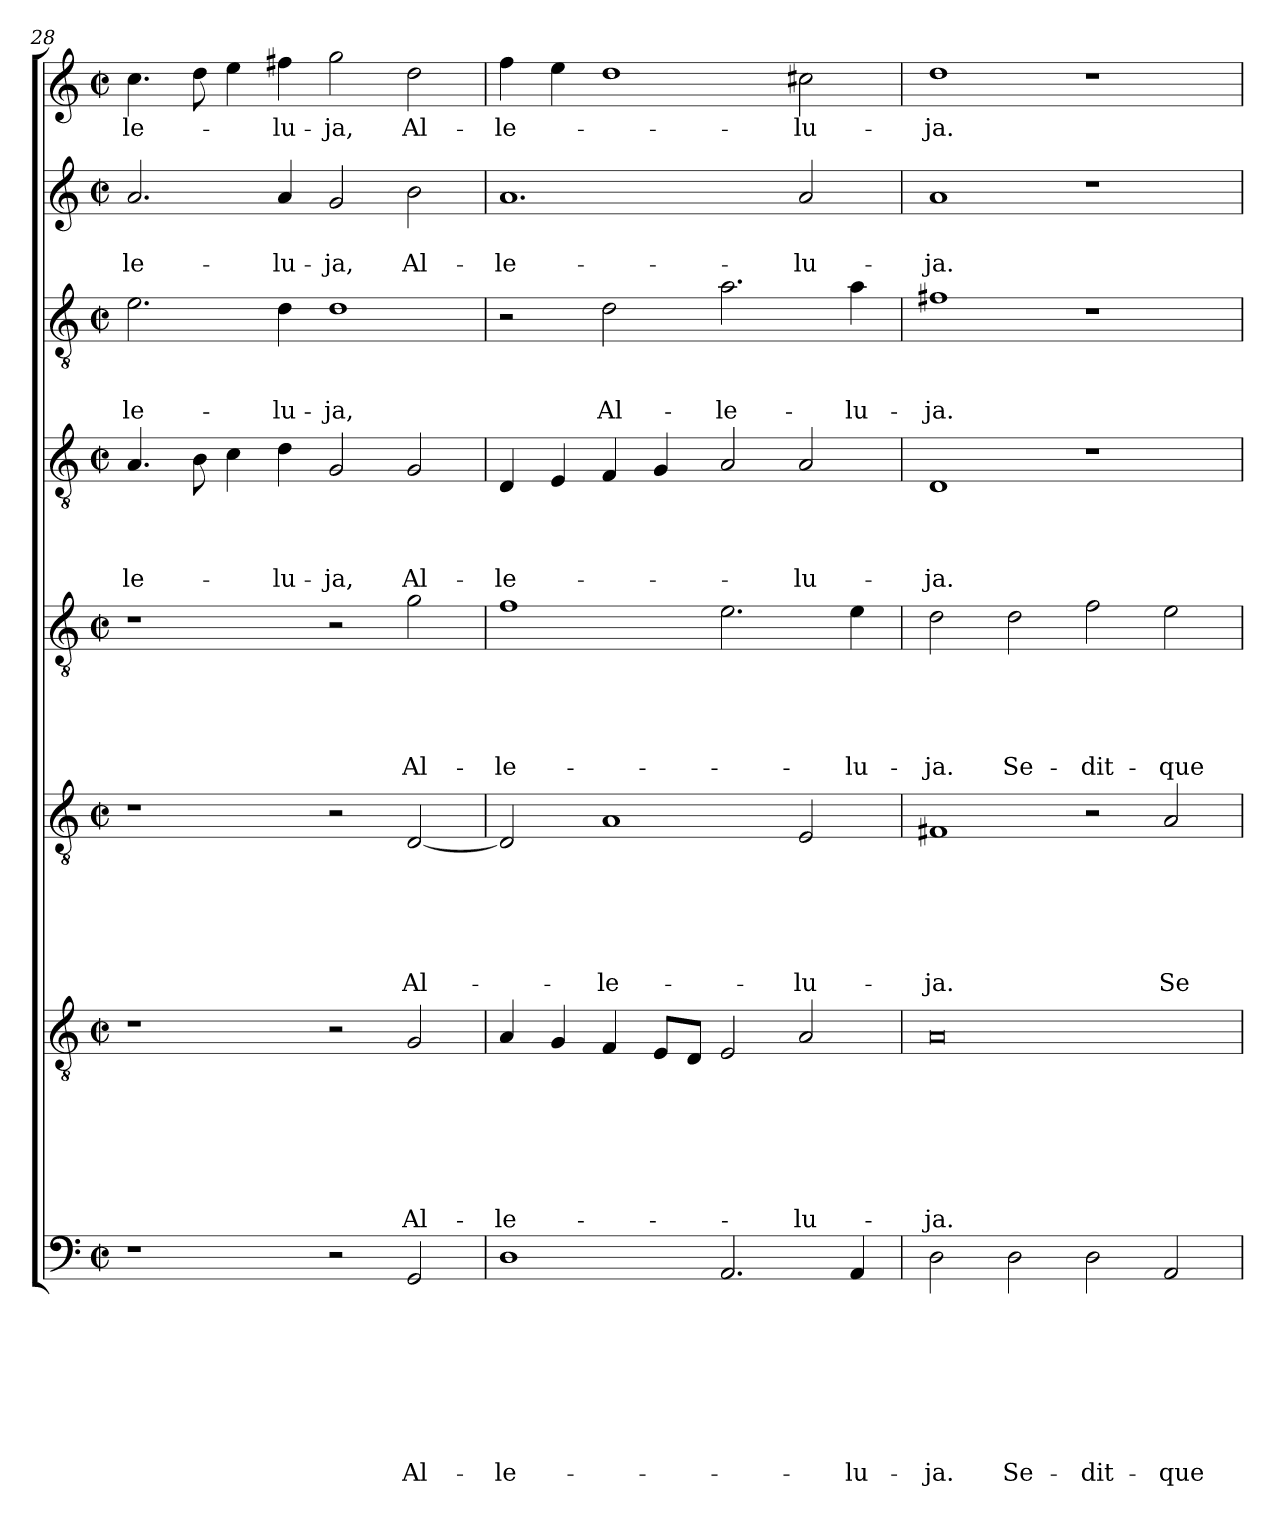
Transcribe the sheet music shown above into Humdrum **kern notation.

**kern	**text	**text	**text	**text	**text	**text	**text	**text	**kern	**text	**text	**text	**text	**text	**text	**text	**kern	**text	**text	**text	**text	**text	**text	**kern	**text	**text	**text	**text	**text	**kern	**text	**text	**text	**text	**kern	**text	**text	**text	**kern	**text	**text	**kern	**text
*part8	*part8	*part8	*part8	*part8	*part8	*part8	*part8	*part8	*part7	*part7	*part7	*part7	*part7	*part7	*part7	*part7	*part6	*part6	*part6	*part6	*part6	*part6	*part6	*part5	*part5	*part5	*part5	*part5	*part5	*part4	*part4	*part4	*part4	*part4	*part3	*part3	*part3	*part3	*part2	*part2	*part2	*part1	*part1
*staff8	*staff8	*staff8	*staff8	*staff8	*staff8	*staff8	*staff8	*staff8	*staff7	*staff7	*staff7	*staff7	*staff7	*staff7	*staff7	*staff7	*staff6	*staff6	*staff6	*staff6	*staff6	*staff6	*staff6	*staff5	*staff5	*staff5	*staff5	*staff5	*staff5	*staff4	*staff4	*staff4	*staff4	*staff4	*staff3	*staff3	*staff3	*staff3	*staff2	*staff2	*staff2	*staff1	*staff1
*clefF4	*	*	*	*	*	*	*	*	*clefGv2	*	*	*	*	*	*	*	*clefGv2	*	*	*	*	*	*	*clefGv2	*	*	*	*	*	*clefGv2	*	*	*	*	*clefGv2	*	*	*	*clefG2	*	*	*clefG2	*
*k[]	*	*	*	*	*	*	*	*	*k[]	*	*	*	*	*	*	*	*k[]	*	*	*	*	*	*	*k[]	*	*	*	*	*	*k[]	*	*	*	*	*k[]	*	*	*	*k[]	*	*	*k[]	*
*C:	*	*	*	*	*	*	*	*	*C:	*	*	*	*	*	*	*	*C:	*	*	*	*	*	*	*C:	*	*	*	*	*	*C:	*	*	*	*	*C:	*	*	*	*C:	*	*	*C:	*
*M2/2	*	*	*	*	*	*	*	*	*M2/2	*	*	*	*	*	*	*	*M2/2	*	*	*	*	*	*	*M2/2	*	*	*	*	*	*M2/2	*	*	*	*	*M2/2	*	*	*	*M2/2	*	*	*M2/2	*
*met(c|)	*	*	*	*	*	*	*	*	*met(c|)	*	*	*	*	*	*	*	*met(c|)	*	*	*	*	*	*	*met(c|)	*	*	*	*	*	*met(c|)	*	*	*	*	*met(c|)	*	*	*	*met(c|)	*	*	*met(c|)	*
=28	=28	=28	=28	=28	=28	=28	=28	=28	=28	=28	=28	=28	=28	=28	=28	=28	=28	=28	=28	=28	=28	=28	=28	=28	=28	=28	=28	=28	=28	=28	=28	=28	=28	=28	=28	=28	=28	=28	=28	=28	=28	=28	=28
!	!	!	!	!	!	!	!	!	!	!	!	!	!	!	!	!	!	!	!	!	!	!	!	!	!	!	!	!	!	!	!	!	!	!LO:LY:b	!	!	!	!LO:LY:b	!	!	!LO:LY:b	!	!LO:LY:b
1r	.	.	.	.	.	.	.	.	1r	.	.	.	.	.	.	.	1r	.	.	.	.	.	.	1r	.	.	.	.	.	4.A/	.	.	.	-le-	2.e\	.	.	-le-	2.a/	.	-le-	4.cc\	-le-
.	.	.	.	.	.	.	.	.	.	.	.	.	.	.	.	.	.	.	.	.	.	.	.	.	.	.	.	.	.	8B\	.	.	.	.	.	.	.	.	.	.	.	8dd\	.
.	.	.	.	.	.	.	.	.	.	.	.	.	.	.	.	.	.	.	.	.	.	.	.	.	.	.	.	.	.	4c\	.	.	.	.	.	.	.	.	.	.	.	4ee\	.
!	!	!	!	!	!	!	!	!	!	!	!	!	!	!	!	!	!	!	!	!	!	!	!	!	!	!	!	!	!	!	!	!	!	!LO:LY:b	!	!	!	!LO:LY:b	!	!	!LO:LY:b	!	!LO:LY:b
.	.	.	.	.	.	.	.	.	.	.	.	.	.	.	.	.	.	.	.	.	.	.	.	.	.	.	.	.	.	4d\	.	.	.	-lu-	4d\	.	.	-lu-	4a/	.	-lu-	4ff#\	-lu-
!	!	!	!	!	!	!	!	!	!	!	!	!	!	!	!	!	!	!	!	!	!	!	!	!	!	!	!	!	!	!	!	!	!	!LO:LY:b	!	!	!	!LO:LY:b	!	!	!LO:LY:b	!	!LO:LY:b
2r	.	.	.	.	.	.	.	.	2r	.	.	.	.	.	.	.	2r	.	.	.	.	.	.	2r	.	.	.	.	.	2G/	.	.	.	-ja,	1d	.	.	-ja,	2g/	.	-ja,	2gg\	-ja,
!	!	!	!	!	!	!	!	!LO:LY:b	!	!	!	!	!	!	!	!LO:LY:b	!	!	!	!	!	!	!LO:LY:b	!	!	!	!	!	!LO:LY:b	!	!	!	!	!LO:LY:b	!	!	!	!	!	!	!LO:LY:b	!	!LO:LY:b
2GG/	.	.	.	.	.	.	.	Al-	2G/	.	.	.	.	.	.	Al-	[2D/	.	.	.	.	.	Al-	2g\	.	.	.	.	Al-	2G/	.	.	.	Al-	.	.	.	.	2b\	.	Al-	2dd\	Al-
=29	=29	=29	=29	=29	=29	=29	=29	=29	=29	=29	=29	=29	=29	=29	=29	=29	=29	=29	=29	=29	=29	=29	=29	=29	=29	=29	=29	=29	=29	=29	=29	=29	=29	=29	=29	=29	=29	=29	=29	=29	=29	=29	=29
!	!	!	!	!	!	!	!	!LO:LY:b	!	!	!	!	!	!	!	!LO:LY:b	!	!	!	!	!	!	!	!	!	!	!	!	!LO:LY:b	!	!	!	!	!LO:LY:b	!	!	!	!	!	!	!LO:LY:b	!	!LO:LY:b
1D	.	.	.	.	.	.	.	-le-	4A/	.	.	.	.	.	.	-le-	2D/]	.	.	.	.	.	.	1f	.	.	.	.	-le-	4D/	.	.	.	-le-	2r	.	.	.	1.a	.	-le-	4ff\	-le-
.	.	.	.	.	.	.	.	.	4G/	.	.	.	.	.	.	.	.	.	.	.	.	.	.	.	.	.	.	.	.	4E/	.	.	.	.	.	.	.	.	.	.	.	4ee\	.
!	!	!	!	!	!	!	!	!	!	!	!	!	!	!	!	!	!	!	!	!	!	!	!LO:LY:b	!	!	!	!	!	!	!	!	!	!	!	!	!	!	!LO:LY:b	!	!	!	!	!
.	.	.	.	.	.	.	.	.	4F/	.	.	.	.	.	.	.	1A	.	.	.	.	.	-le-	.	.	.	.	.	.	4F/	.	.	.	.	2d\	.	.	Al-	.	.	.	1dd	.
.	.	.	.	.	.	.	.	.	8E/L	.	.	.	.	.	.	.	.	.	.	.	.	.	.	.	.	.	.	.	.	4G/	.	.	.	.	.	.	.	.	.	.	.	.	.
.	.	.	.	.	.	.	.	.	8D/J	.	.	.	.	.	.	.	.	.	.	.	.	.	.	.	.	.	.	.	.	.	.	.	.	.	.	.	.	.	.	.	.	.	.
!	!	!	!	!	!	!	!	!	!	!	!	!	!	!	!	!	!	!	!	!	!	!	!	!	!	!	!	!	!	!	!	!	!	!	!	!	!	!LO:LY:b	!	!	!	!	!
2.AA/	.	.	.	.	.	.	.	.	2E/	.	.	.	.	.	.	.	.	.	.	.	.	.	.	2.e\	.	.	.	.	.	2A/	.	.	.	.	2.a\	.	.	-le-	.	.	.	.	.
!	!	!	!	!	!	!	!	!	!	!	!	!	!	!	!	!LO:LY:b	!	!	!	!	!	!	!LO:LY:b	!	!	!	!	!	!	!	!	!	!	!LO:LY:b	!	!	!	!	!	!	!LO:LY:b	!	!LO:LY:b
.	.	.	.	.	.	.	.	.	2A/	.	.	.	.	.	.	-lu-	2E/	.	.	.	.	.	-lu-	.	.	.	.	.	.	2A/	.	.	.	-lu-	.	.	.	.	2a/	.	-lu-	2cc#X\	-lu-
!	!	!	!	!	!	!	!	!LO:LY:b	!	!	!	!	!	!	!	!	!	!	!	!	!	!	!	!	!	!	!	!	!LO:LY:b	!	!	!	!	!	!	!	!	!LO:LY:b	!	!	!	!	!
4AA/	.	.	.	.	.	.	.	-lu-	.	.	.	.	.	.	.	.	.	.	.	.	.	.	.	4e\	.	.	.	.	-lu-	.	.	.	.	.	4a\	.	.	-lu-	.	.	.	.	.
=30	=30	=30	=30	=30	=30	=30	=30	=30	=30	=30	=30	=30	=30	=30	=30	=30	=30	=30	=30	=30	=30	=30	=30	=30	=30	=30	=30	=30	=30	=30	=30	=30	=30	=30	=30	=30	=30	=30	=30	=30	=30	=30	=30
!	!	!	!	!	!	!	!	!LO:LY:b	!	!	!	!	!	!	!	!LO:LY:b	!	!	!	!	!	!	!LO:LY:b	!	!	!	!	!	!LO:LY:b	!	!	!	!	!LO:LY:b	!	!	!	!LO:LY:b	!	!	!LO:LY:b	!	!LO:LY:b
2D\	.	.	.	.	.	.	.	-ja.	0A	.	.	.	.	.	.	-ja.	1F#X	.	.	.	.	.	-ja.	2d\	.	.	.	.	-ja.	1D	.	.	.	-ja.	1f#X	.	.	-ja.	1a	.	-ja.	1dd	-ja.
!	!	!	!	!	!	!	!	!LO:LY:b	!	!	!	!	!	!	!	!	!	!	!	!	!	!	!	!	!	!	!	!	!LO:LY:b	!	!	!	!	!	!	!	!	!	!	!	!	!	!
2D\	.	.	.	.	.	.	.	Se-	.	.	.	.	.	.	.	.	.	.	.	.	.	.	.	2d\	.	.	.	.	Se-	.	.	.	.	.	.	.	.	.	.	.	.	.	.
!	!	!	!	!	!	!	!	!LO:LY:b	!	!	!	!	!	!	!	!	!	!	!	!	!	!	!	!	!	!	!	!	!LO:LY:b	!	!	!	!	!	!	!	!	!	!	!	!	!	!
2D\	.	.	.	.	.	.	.	-dit-	.	.	.	.	.	.	.	.	2r	.	.	.	.	.	.	2f\	.	.	.	.	-dit-	1r	.	.	.	.	1r	.	.	.	1r	.	.	1r	.
!	!	!	!	!	!	!	!	!LO:LY:b	!	!	!	!	!	!	!	!	!	!	!	!	!	!	!LO:LY:b	!	!	!	!	!	!LO:LY:b	!	!	!	!	!	!	!	!	!	!	!	!	!	!
2AA/	.	.	.	.	.	.	.	-que	.	.	.	.	.	.	.	.	2A/	.	.	.	.	.	Se-	2e\	.	.	.	.	-que	.	.	.	.	.	.	.	.	.	.	.	.	.	.
=	=	=	=	=	=	=	=	=	=	=	=	=	=	=	=	=	=	=	=	=	=	=	=	=	=	=	=	=	=	=	=	=	=	=	=	=	=	=	=	=	=	=	=
*-	*-	*-	*-	*-	*-	*-	*-	*-	*-	*-	*-	*-	*-	*-	*-	*-	*-	*-	*-	*-	*-	*-	*-	*-	*-	*-	*-	*-	*-	*-	*-	*-	*-	*-	*-	*-	*-	*-	*-	*-	*-	*-	*-
